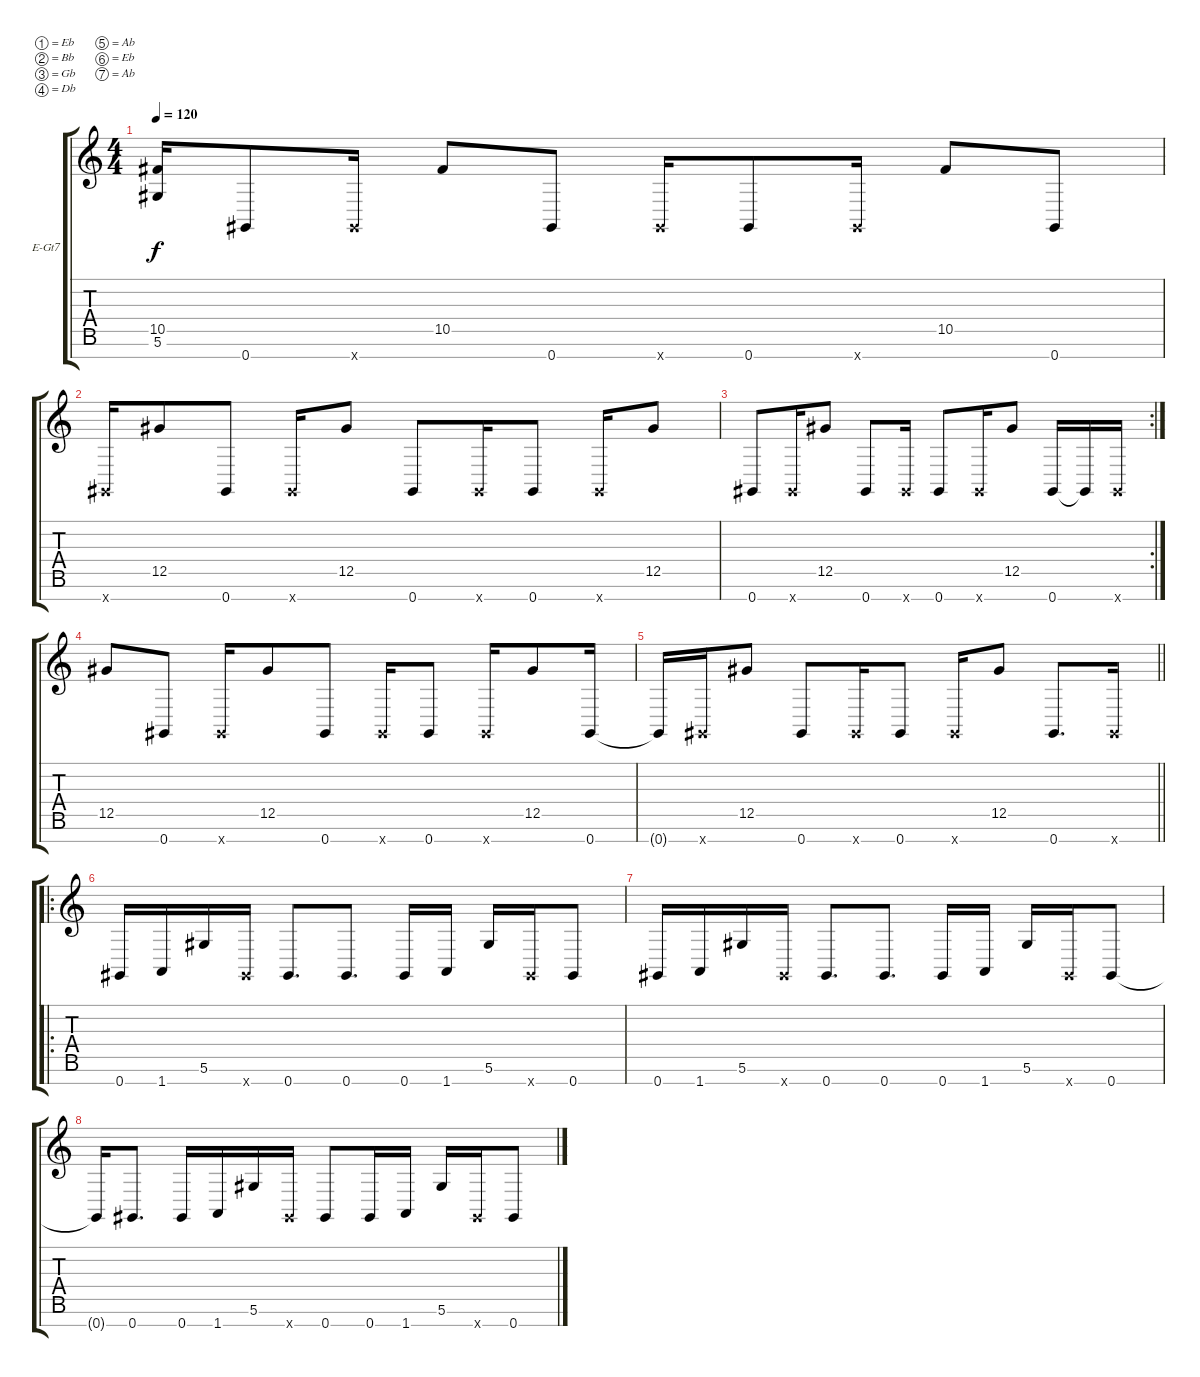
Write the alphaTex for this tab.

\bracketExtendMode groupsimilarinstruments
\firstSystemTrackNameOrientation horizontal
\otherSystemsTrackNameOrientation horizontal
\track ("Äîðîæêà 1" "E-Gt7") {instrument distortionguitar}
\staff {score tabs}
\tuning (Eb4 Bb3 Gb3 Db3 Ab2 Eb2 Ab1)
\ts (4 4)
\tempo 120
\clef g2
\ks c
(10.5{t} 5.6{t}).16{dy f} 0.7.8 0.7{x}.16 10.5.8 0.7.8 0.7{x}.16 0.7.8 0.7{x}.16 10.5.8 0.7.8 |
0.7{x}.16 12.5.8 0.7.8 0.7{x}.16 12.5.8 0.7.8 0.7{x}.16 0.7.8 0.7{x}.16 12.5.8 |
\rc 2
0.7.8 0.7{x}.16 12.5.8 0.7.8 0.7{x}.16 0.7.8 0.7{x}.16 12.5.8 0.7.16 0.7{t}.16 0.7{x}.16 |
12.5.8 0.7.8 0.7{x}.16 12.5.8 0.7.8 0.7{x}.16 0.7.8 0.7{x}.16 12.5.8 0.7.16 |
\barLineRight lightlight
0.7{t}.16 0.7{x}.16 12.5.8 0.7.8 0.7{x}.16 0.7.8 0.7{x}.16 12.5.8 0.7.8{d} 0.7{x}.16 |
\ro
0.7.16 1.7.16 5.6.16 0.7{x}.16 0.7.8{d} 0.7.8{d} 0.7.16 1.7.16 5.6.16 0.7{x}.16 0.7.8 |
0.7.16 1.7.16 5.6.16 0.7{x}.16 0.7.8{d} 0.7.8{d} 0.7.16 1.7.16 5.6.16 0.7{x}.16 0.7.8 |
0.7{t}.16 0.7.8{d} 0.7.16 1.7.16 5.6.16 0.7{x}.16 0.7.8 0.7.16 1.7.16 5.6.16 0.7{x}.16 0.7.8
